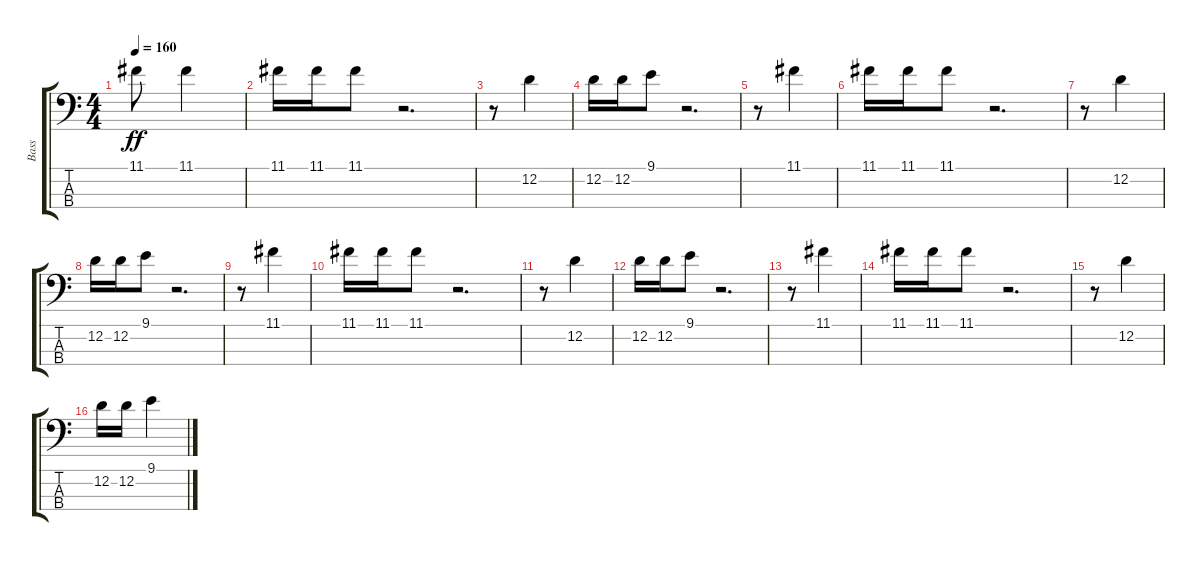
\track ("Bass" "Bass") {instrument electricbassfinger}
\staff {score tabs}
\tuning (G2 D2 A1 E1) {hide}
\ts (4 4)
\tempo 160
\clef f4
\ks c
11.1.8{dy ff instrument electricbassfinger} 11.1.4 |
11.1.16 11.1.16 11.1.8 r.2{d} |
r.8 12.2.4 |
12.2.16 12.2.16 9.1.8 r.2{d} |
r.8 11.1.4 |
11.1.16 11.1.16 11.1.8 r.2{d} |
r.8 12.2.4 |
12.2.16 12.2.16 9.1.8 r.2{d} |
r.8 11.1.4 |
11.1.16 11.1.16 11.1.8 r.2{d} |
r.8 12.2.4 |
12.2.16 12.2.16 9.1.8 r.2{d} |
r.8 11.1.4 |
11.1.16 11.1.16 11.1.8 r.2{d} |
r.8 12.2.4 |
12.2.16 12.2.16 9.1.4
